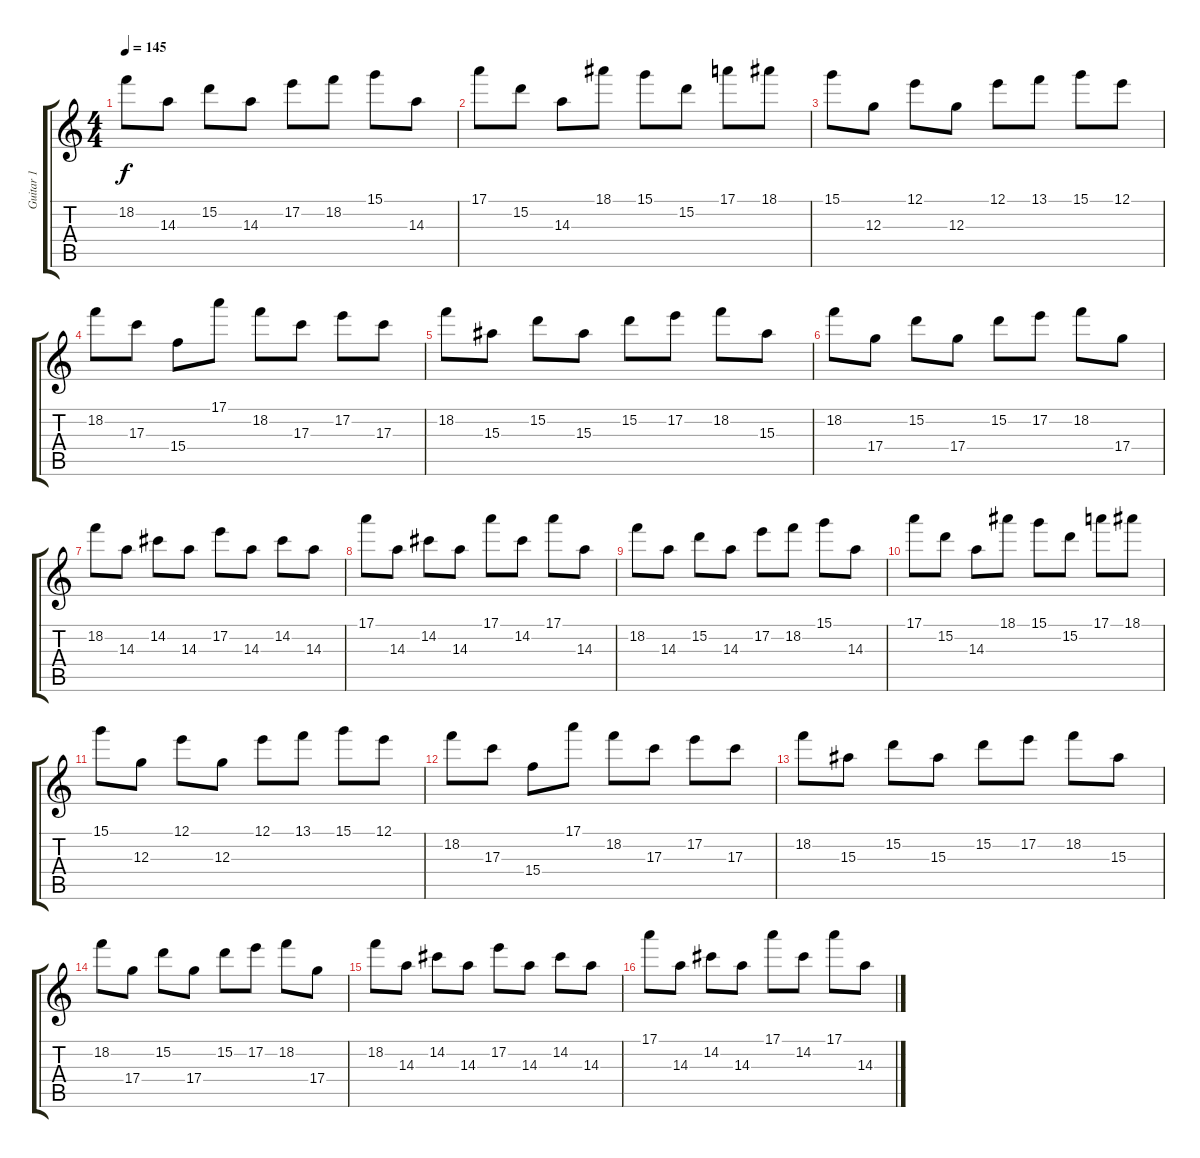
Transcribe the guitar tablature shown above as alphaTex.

\track ("Guitar 1" "Guitar 1") {instrument electricguitarjazz}
\staff {score tabs}
\tuning (E4 B3 G3 D3 A2 E2) {hide}
\ts (4 4)
\tempo 145
\clef g2
\ks c
18.2.8{dy f} 14.3.8 15.2.8 14.3.8 17.2.8 18.2.8 15.1.8 14.3.8 |
17.1.8 15.2.8 14.3.8 18.1.8 15.1.8 15.2.8 17.1.8 18.1.8 |
15.1.8 12.3.8 12.1.8 12.3.8 12.1.8 13.1.8 15.1.8 12.1.8 |
18.2.8 17.3.8 15.4.8 17.1.8 18.2.8 17.3.8 17.2.8 17.3.8 |
18.2.8 15.3.8 15.2.8 15.3.8 15.2.8 17.2.8 18.2.8 15.3.8 |
18.2.8 17.4.8 15.2.8 17.4.8 15.2.8 17.2.8 18.2.8 17.4.8 |
18.2.8 14.3.8 14.2.8 14.3.8 17.2.8 14.3.8 14.2.8 14.3.8 |
17.1.8 14.3.8 14.2.8 14.3.8 17.1.8 14.2.8 17.1.8 14.3.8 |
18.2.8 14.3.8 15.2.8 14.3.8 17.2.8 18.2.8 15.1.8 14.3.8 |
17.1.8 15.2.8 14.3.8 18.1.8 15.1.8 15.2.8 17.1.8 18.1.8 |
15.1.8 12.3.8 12.1.8 12.3.8 12.1.8 13.1.8 15.1.8 12.1.8 |
18.2.8 17.3.8 15.4.8 17.1.8 18.2.8 17.3.8 17.2.8 17.3.8 |
18.2.8 15.3.8 15.2.8 15.3.8 15.2.8 17.2.8 18.2.8 15.3.8 |
18.2.8 17.4.8 15.2.8 17.4.8 15.2.8 17.2.8 18.2.8 17.4.8 |
18.2.8 14.3.8 14.2.8 14.3.8 17.2.8 14.3.8 14.2.8 14.3.8 |
17.1.8 14.3.8 14.2.8 14.3.8 17.1.8 14.2.8 17.1.8 14.3.8
